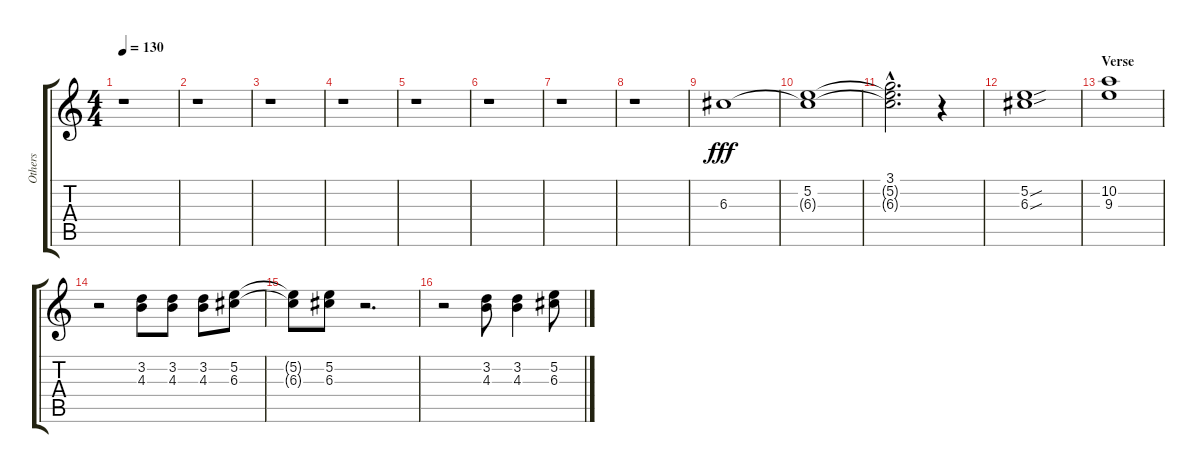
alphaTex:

\track ("Others" "Others") {instrument acousticguitarnylon}
\staff {score tabs}
\tuning (E4 B3 G3 D3 A2 E2) {hide}
\ts (4 4)
\tempo 130
\clef g2
\ks c
r.1{dy fff} |
r.1 |
r.1 |
r.1 |
r.1 |
r.1 |
r.1 |
r.1 |
6.3.1{volume 16} |
(5.2 6.3{t}).1 |
(3.1{hac} 5.2{hac t} 6.3{hac t}).2{d} r.4 |
(5.2{sou} 6.3{sou}).1 |
\section ("" "Verse")
(10.2 9.3).1 |
r.2 (3.2 4.3).8 (3.2 4.3).8 (3.2 4.3).8 (5.2 6.3).8 |
(5.2{t} 6.3{t}).8 (5.2 6.3).8 r.2{d} |
r.2 (3.2 4.3).8 (3.2 4.3).4 (5.2 6.3).8
